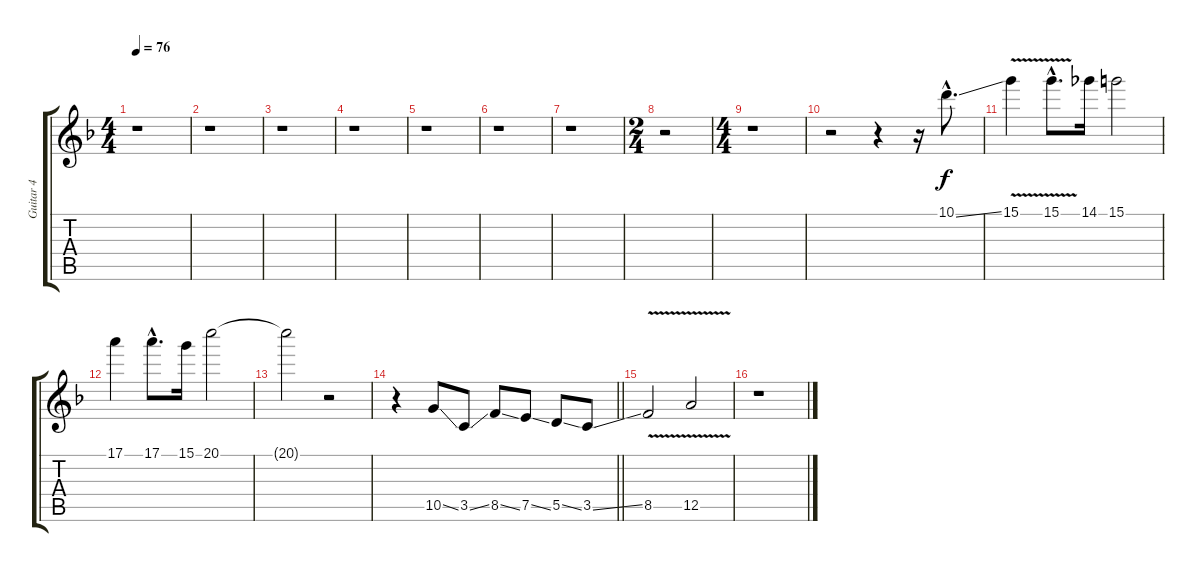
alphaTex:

\track ("Guitar 4" "Guitar 4") {instrument electricguitarclean}
\staff {score tabs}
\tuning (E4 B3 G3 D3 A2 E2) {hide}
\ts (4 4)
\tempo 76
\clef g2
\ks f
r.1{dy f} |
r.1 |
r.1 |
r.1 |
r.1 |
r.1 |
r.1 |
\ts (2 4)
r.2 |
\ts (4 4)
r.1 |
r.2{volume 11 balance 8 instrument overdrivenguitar} r.4 r.16 10.1{ss hac}.8{d} |
15.1{v}.4 15.1{v hac}.8{d} 14.1.16 15.1.2 |
17.1.4 17.1{hac}.8{d} 15.1.16 20.1.2 |
20.1{t}.2 r.2 |
\barLineRight lightlight
r.4 10.5{ss}.8 3.5{ss}.8 8.5{ss}.8 7.5{ss}.8 5.5{ss}.8 3.5{ss}.8 |
8.5{v}.2 12.5{v}.2 |
r.1
